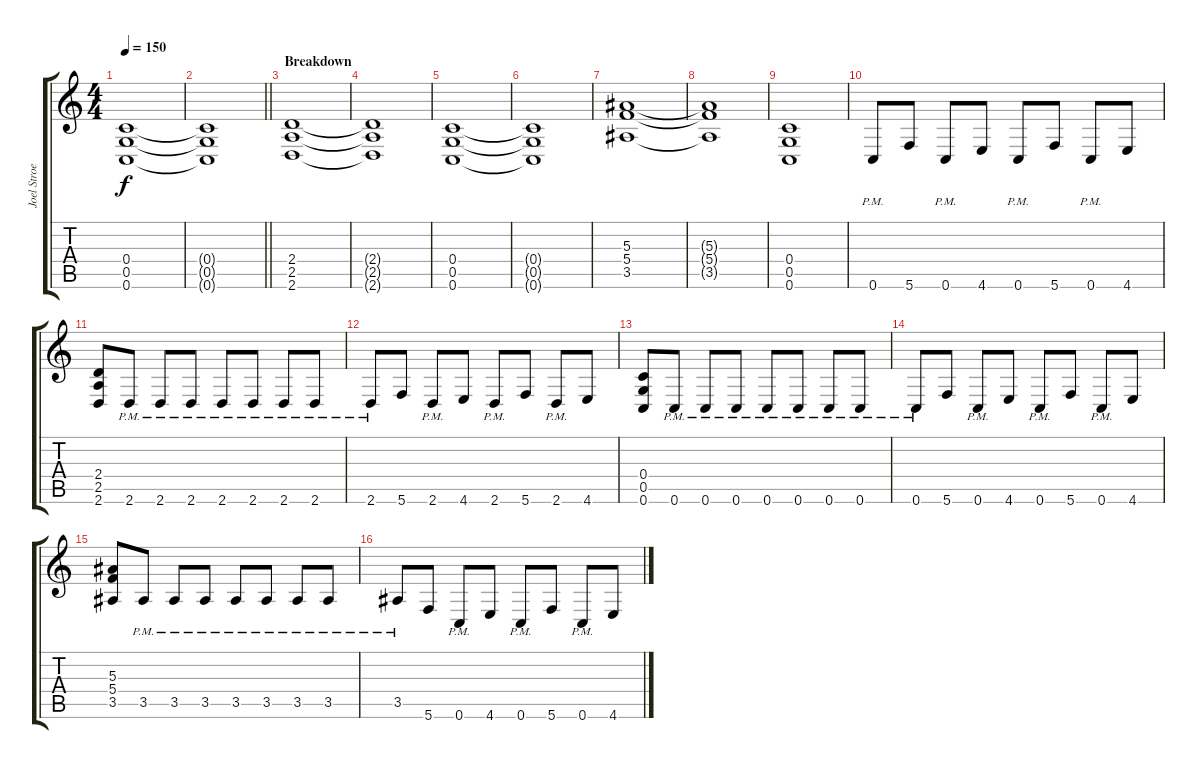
\track ("Joel Stroetzel" "Joel Stroe") {instrument overdrivenguitar}
\staff {score tabs}
\tuning (D4 A3 F3 C3 G2 C2) {hide}
\ts (4 4)
\tempo 150
\clef g2
\ks c
(0.4 0.5 0.6).1{dy f balance 16 instrument overdrivenguitar} |
\barLineRight lightlight
(0.4{t} 0.5{t} 0.6{t}).1 |
\section ("" "Breakdown")
(2.4 2.5 2.6).1{balance 8} |
(2.4{t} 2.5{t} 2.6{t}).1 |
(0.4 0.5 0.6).1 |
(0.4{t} 0.5{t} 0.6{t}).1 |
(5.3 5.4 3.5).1 |
(5.3{t} 5.4{t} 3.5{t}).1 |
(0.4 0.5 0.6).1 |
0.6{pm}.8{balance 16} 5.6.8 0.6{pm}.8 4.6.8 0.6{pm}.8 5.6.8 0.6{pm}.8 4.6.8 |
(2.4 2.5 2.6).8 2.6{pm}.8 2.6{pm}.8 2.6{pm}.8 2.6{pm}.8 2.6{pm}.8 2.6{pm}.8 2.6{pm}.8 |
2.6{pm}.8 5.6.8 2.6{pm}.8 4.6.8 2.6{pm}.8 5.6.8 2.6{pm}.8 4.6.8 |
(0.4 0.5 0.6).8 0.6{pm}.8 0.6{pm}.8 0.6{pm}.8 0.6{pm}.8 0.6{pm}.8 0.6{pm}.8 0.6{pm}.8 |
0.6{pm}.8 5.6.8 0.6{pm}.8 4.6.8 0.6{pm}.8 5.6.8 0.6{pm}.8 4.6.8 |
(5.3 5.4 3.5).8 3.5{pm}.8 3.5{pm}.8 3.5{pm}.8 3.5{pm}.8 3.5{pm}.8 3.5{pm}.8 3.5{pm}.8 |
3.5{pm}.8 5.6.8 0.6{pm}.8 4.6.8 0.6{pm}.8 5.6.8 0.6{pm}.8 4.6.8
